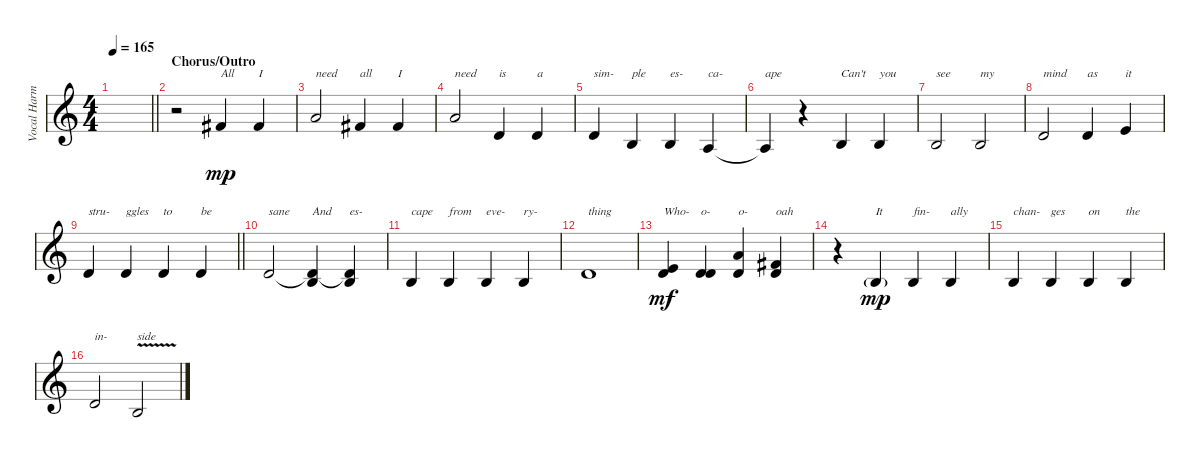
\track ("Vocal Harmony" "Vocal Harm") {instrument lead6voice}
\staff {score}
\tuning (Db4 Ab3 E3 B2 Gb2 B1) {hide}
\ts (4 4)
\tempo 165
\clef g2
\barLineRight lightlight
\ks c
|
\section ("" "Chorus/Outro")
r.2{instrument lead2sawtooth} 10.2.4{txt "All" dy mp} 10.2.4{txt "I"} |
8.1.2{txt "need"} 10.2.4{txt "all"} 10.2.4{txt "I"} |
8.1.2{txt "need"} 6.2.4{txt "is"} 6.2.4{txt "a"} |
6.2.4{txt "sim-"} 3.2.4{txt "ple"} 3.2.4{txt "es-"} 1.2.4{txt "ca-"} |
1.2{t}.4{txt "ape"} r.4 3.2.4{txt "Can't"} 3.2.4{txt "you"} |
3.2.2{txt "see"} 3.2.2{txt "my"} |
6.2.2{txt "mind"} 6.2.4{txt "as"} 8.2.4{txt "it"} |
\barLineRight lightlight
6.2.4{txt "stru-"} 6.2.4{txt "ggles"} 6.2.4{txt "to"} 6.2.4{txt "be"} |
6.2.2{txt "sane"} (6.2{t} 7.3).4{txt "And"} (6.2{t} 7.3).4{txt "es-"} |
3.2.4{txt "cape"} 3.2.4{txt "from"} 3.2.4{txt "eve-"} 3.2.4{txt "ry-"} |
6.2.1{txt "thing"} |
(3.1 6.2).4{txt "Who-" dy mf} (1.1 6.2).4{txt "o-"} (8.1 6.2).4{txt "o-"} (5.1 6.2).4{txt "oah"} |
r.4 3.2{g}.4{txt "It" dy mp} 3.2.4{txt "fin-"} 3.2.4{txt "ally"} |
3.2.4{txt "chan-"} 3.2.4{txt "ges"} 3.2.4{txt "on"} 3.2.4{txt "the"} |
6.2.2{txt "in-"} 3.2{v}.2{txt "side"}
